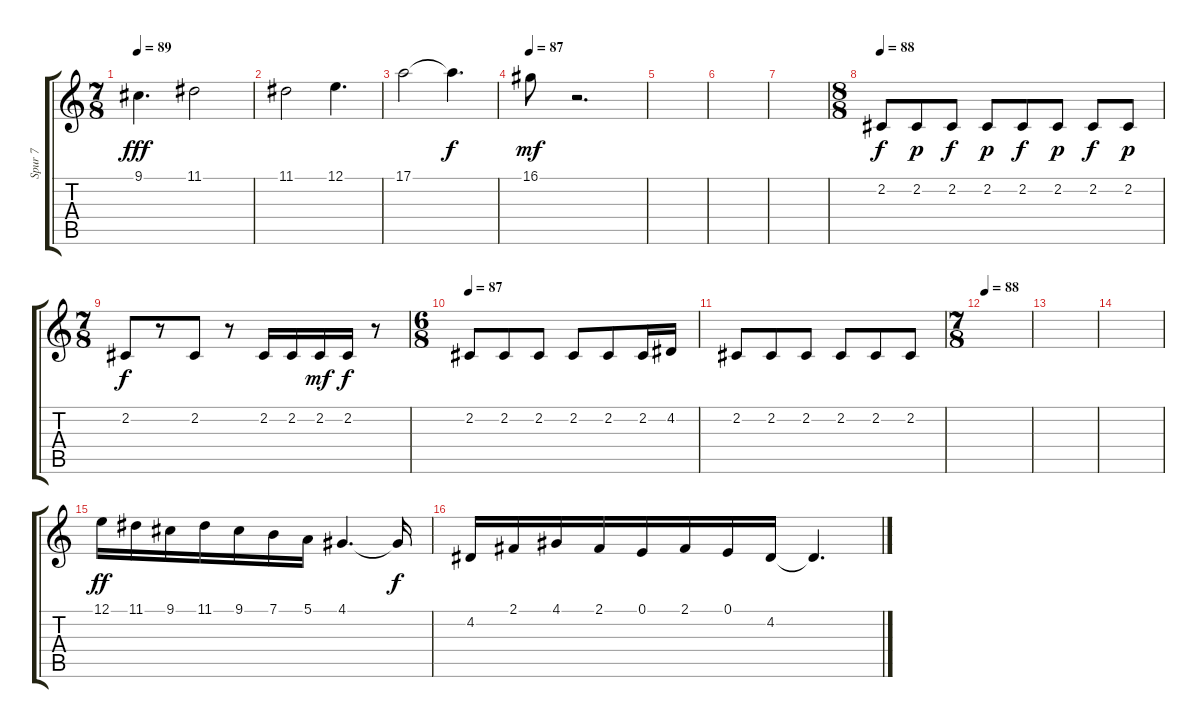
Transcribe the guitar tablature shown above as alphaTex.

\track ("Spur 7" "Spur 7") {instrument stringensemble1}
\staff {score tabs}
\tuning (E4 B3 G3 D3 A2 E2) {hide}
\ts (7 8)
\tempo 89
\clef g2
\ks c
9.1.4{d dy fff} 11.1.2 |
11.1.2 12.1.4{d} |
17.1.2 17.1{t}.4{d dy f} |
\tempo 86
\tempo 87
16.1.8{dy mf} r.2{d} |
|
|
|
\ts (8 8)
\tempo 88
2.2.8{dy f} 2.2.8{dy p} 2.2.8{dy f} 2.2.8{dy p} 2.2.8{dy f} 2.2.8{dy p} 2.2.8{dy f} 2.2.8{dy p} |
\ts (7 8)
2.2.8{dy f} r.8 2.2.8 r.8 2.2.16 2.2.16 2.2.16{dy mf} 2.2.16{dy f} r.8 |
\ts (6 8)
\tempo 87
2.2.8 2.2.8 2.2.8 2.2.8 2.2.8 2.2.16 4.2.16 |
2.2.8 2.2.8 2.2.8 2.2.8 2.2.8 2.2.8 |
\ts (7 8)
\tempo 88
|
|
|
12.1.16{dy ff} 11.1.16 9.1.16 11.1.16 9.1.16 7.1.16 5.1.16 4.1.4{d} 4.1{t}.16{dy f} |
4.2.16 2.1.16 4.1.16 2.1.16 0.1.16 2.1.16 0.1.16 4.2.16 4.2{t}.4{d}
